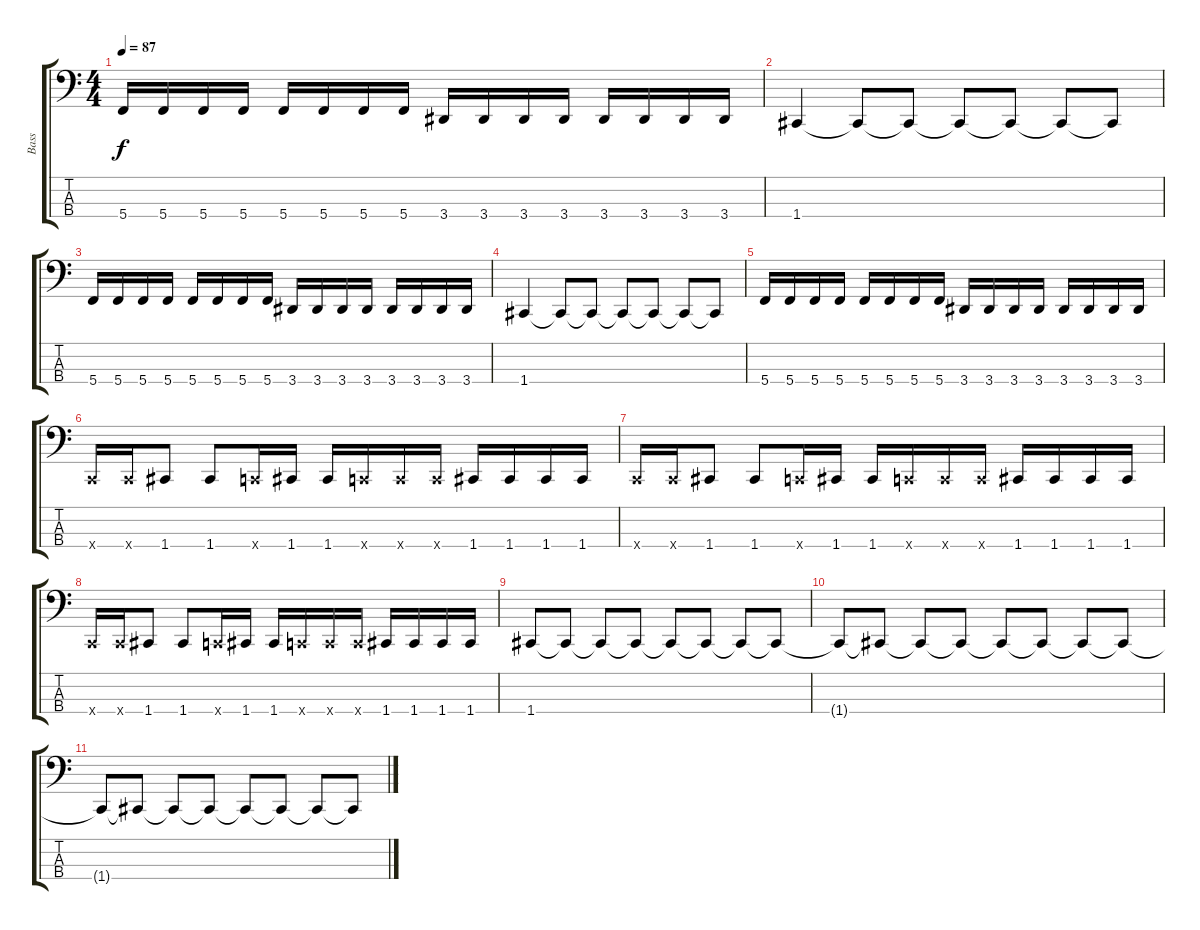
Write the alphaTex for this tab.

\track ("Bass" "Bass") {instrument electricbasspick}
\staff {score tabs}
\tuning (F2 C2 G1 C1) {hide}
\ts (4 4)
\tempo 87
\clef f4
\ks c
5.4.16{dy f} 5.4.16 5.4.16 5.4.16 5.4.16 5.4.16 5.4.16 5.4.16 3.4.16 3.4.16 3.4.16 3.4.16 3.4.16 3.4.16 3.4.16 3.4.16 |
1.4.4 1.4{t}.8 1.4{t}.8 1.4{t}.8 1.4{t}.8 1.4{t}.8 1.4{t}.8 |
5.4.16 5.4.16 5.4.16 5.4.16 5.4.16 5.4.16 5.4.16 5.4.16 3.4.16 3.4.16 3.4.16 3.4.16 3.4.16 3.4.16 3.4.16 3.4.16 |
1.4.4 1.4{t}.8 1.4{t}.8 1.4{t}.8 1.4{t}.8 1.4{t}.8 1.4{t}.8 |
5.4.16 5.4.16 5.4.16 5.4.16 5.4.16 5.4.16 5.4.16 5.4.16 3.4.16 3.4.16 3.4.16 3.4.16 3.4.16 3.4.16 3.4.16 3.4.16 |
0.4{x}.16 0.4{x}.16 1.4.8 1.4.8 0.4{x}.16 1.4.16 1.4.16 0.4{x}.16 0.4{x}.16 0.4{x}.16 1.4.16 1.4.16 1.4.16 1.4.16 |
0.4{x}.16 0.4{x}.16 1.4.8 1.4.8 0.4{x}.16 1.4.16 1.4.16 0.4{x}.16 0.4{x}.16 0.4{x}.16 1.4.16 1.4.16 1.4.16 1.4.16 |
0.4{x}.16 0.4{x}.16 1.4.8 1.4.8 0.4{x}.16 1.4.16 1.4.16 0.4{x}.16 0.4{x}.16 0.4{x}.16 1.4.16 1.4.16 1.4.16 1.4.16 |
1.4.8 1.4{t}.8 1.4{t}.8{volume 14} 1.4{t}.8 1.4{t}.8{volume 13} 1.4{t}.8 1.4{t}.8{volume 12} 1.4{t}.8 |
1.4{t}.8{volume 11} 1.4{t}.8 1.4{t}.8{volume 9} 1.4{t}.8 1.4{t}.8{volume 8} 1.4{t}.8 1.4{t}.8{volume 7} 1.4{t}.8 |
1.4{t}.8{volume 5} 1.4{t}.8 1.4{t}.8{volume 4} 1.4{t}.8 1.4{t}.8{volume 2} 1.4{t}.8 1.4{t}.8{volume 0} 1.4{t}.8
